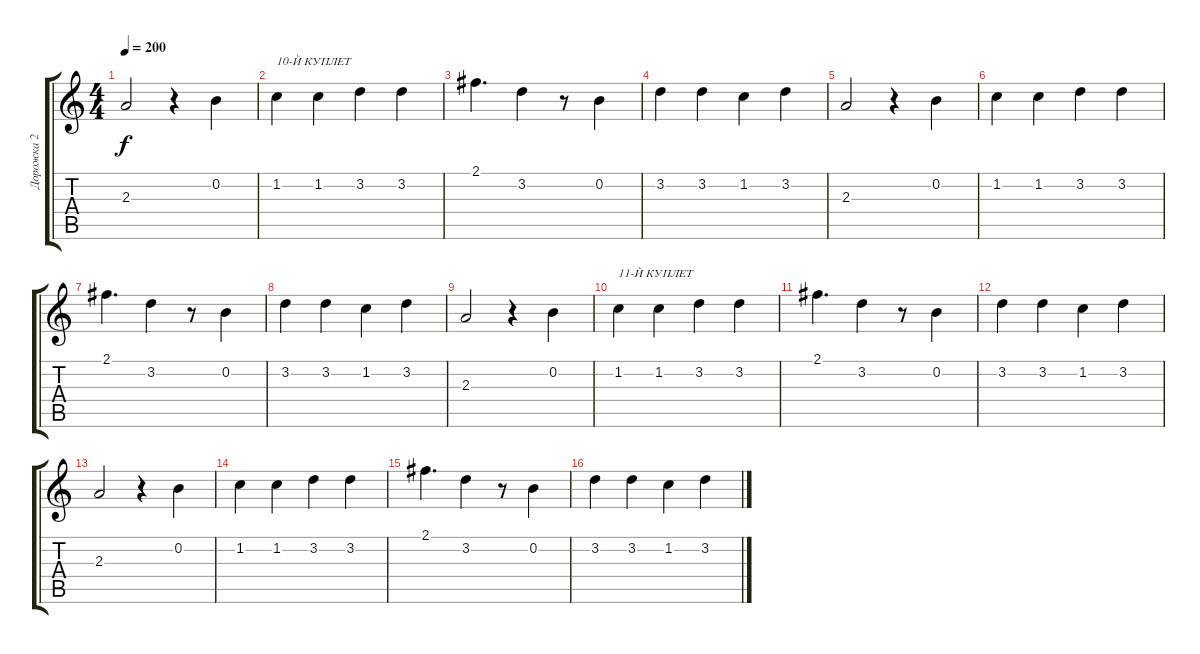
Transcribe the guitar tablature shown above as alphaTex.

\track ("Дорожка 2" "Дорожка 2") {instrument acousticguitarsteel}
\staff {score tabs}
\tuning (E4 B3 G3 D3 A2 E2) {hide}
\ts (4 4)
\tempo 200
\clef g2
\ks c
2.3.2{dy f} r.4 0.2.4 |
1.2.4{txt "10-Й КУПЛЕТ"} 1.2.4 3.2.4 3.2.4 |
2.1.4{d} 3.2.4 r.8 0.2.4 |
3.2.4 3.2.4 1.2.4 3.2.4 |
2.3.2 r.4 0.2.4 |
1.2.4 1.2.4 3.2.4 3.2.4 |
2.1.4{d} 3.2.4 r.8 0.2.4 |
3.2.4 3.2.4 1.2.4 3.2.4 |
2.3.2 r.4 0.2.4 |
1.2.4{txt "11-Й КУПЛЕТ"} 1.2.4 3.2.4 3.2.4 |
2.1.4{d} 3.2.4 r.8 0.2.4 |
3.2.4 3.2.4 1.2.4 3.2.4 |
2.3.2 r.4 0.2.4 |
1.2.4 1.2.4 3.2.4 3.2.4 |
2.1.4{d} 3.2.4 r.8 0.2.4 |
3.2.4 3.2.4 1.2.4 3.2.4
